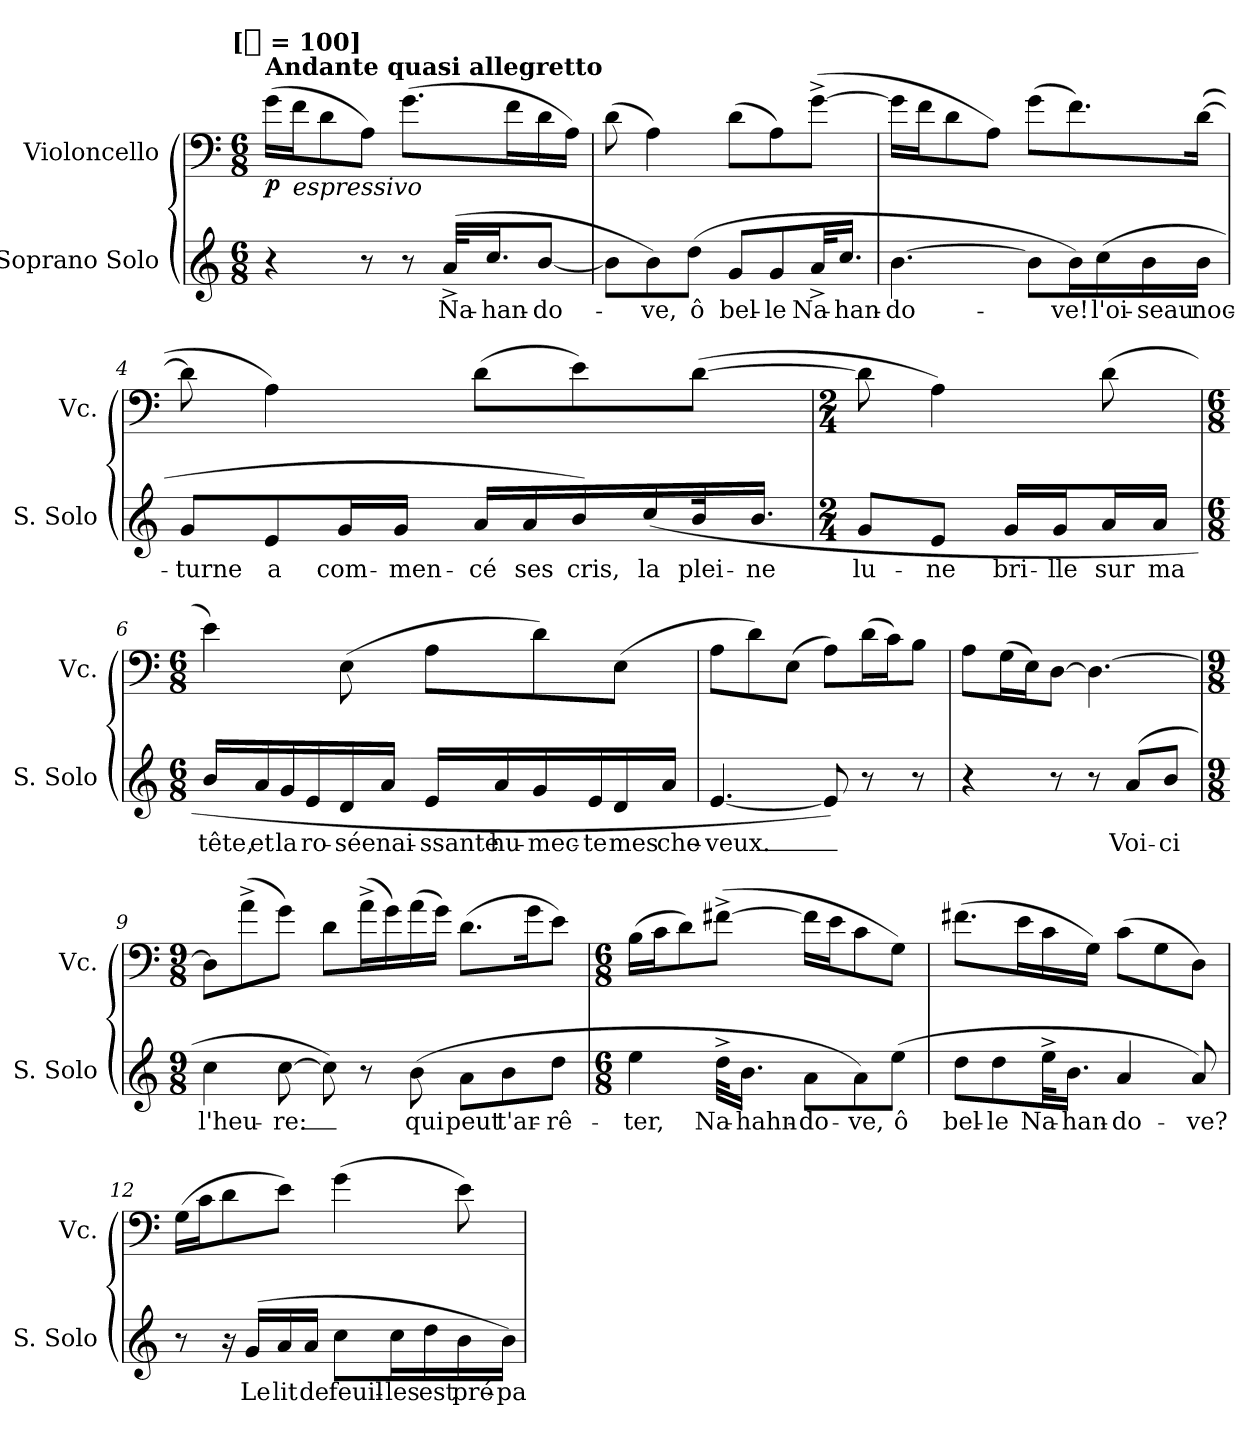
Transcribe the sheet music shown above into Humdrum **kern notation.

**kern	**text	**kern	**dynam
*part2	*part2	*part1	*part1
*staff2	*staff2	*staff1	*staff1
*I"Soprano Solo	*	*I"Violoncello	*
*I'S. Solo	*	*I'Vc.	*
*clefG2	*	*clefF4	*
*k[]	*	*k[]	*
*C:	*	*C:	*
!!LO:TX:omd:t=[[8th] = 100]
*M6/8	*	*M6/8	*
*MM50	*	*MM50	*
=1	=1	=1	=1
!	!	!LO:TX:a:B:t=Andante quasi allegretto	!
4r	.	(16gLL	p
!	!	!LO:TX:b:i:t=espressivo	!
.	.	16fJ	.
.	.	8d	.
8r	.	8AJ)	.
8r	.	(8.gL	.
(32a^/KLL	Na-	.	.
16.cc/J	-han-	.	.
.	.	16fL	.
[8b/J	-do-	16d	.
.	.	16AJJ)	.
=2	=2	=2	=2
8b\L]	.	(8d	.
8b\)	-ve,	4A)	.
(8dd\J	ô	.	.
8g/L	bel-	(8dL	.
8g/	-le	8A)	.
32a^/KL	Na-	([8g^J	.
16.cc/JJ	-han-	.	.
=3	=3	=3	=3
[4.b	-do-	16gLL]	.
.	.	16fJ	.
.	.	8d	.
.	.	8AJ)	.
8b\L]	.	(8gL	.
16b\L)	-ve!	8.f)	.
(16cc\	l'oi-	.	.
16b\	-seau	.	.
16b\JJ	noc-	([16dJk	.
=4	=4	=4	=4
8g/L	-turne	8d]	.
8e/	a	4A)	.
16g/L	com-	.	.
16g/JJ	-men-	.	.
16a/LL	-cé	(8dL	.
16a/	ses	.	.
16b/)	cris,	8e)	.
(16cc/	la	.	.
32b/K	plei-	([8dJ	.
16.b/JJ	-ne	.	.
=5	=5	=5	=5
*M2/4	*	*M2/4	*
8g/L	lu-	8d]	.
8e/J	-ne	4A)	.
16g/LL	bri-	.	.
16g/J	-lle	.	.
16a/L	sur	(8d	.
16a/JJ	ma	.	.
=6	=6	=6	=6
*M6/8	*	*M6/8	*
16b/LL	tête,	4e)	.
16a/	et	.	.
16g/	la	.	.
16e/	ro-	.	.
16d/	-sée	(8E	.
16a/JJ	nai-	.	.
16e/LL	-ssante	8AL	.
16a/	hu-	.	.
16g/	-mec-	8d)	.
16e/	-te	.	.
16d/	mes	(8EJ	.
16a/JJ	che-	.	.
=7	=7	=7	=7
[4.e	-veux._	8AL	.
.	.	8d)	.
.	.	(8EJ	.
8e])	.	8AL)	.
8r	.	(16dL	.
.	.	16cJ)	.
8r	.	8BJ	.
=8	=8	=8	=8
4r	.	8AL	.
.	.	(16GL	.
.	.	16EJ)	.
8r	.	[8DJ	.
8r	.	4.D_	.
(8a/L	Voi-	.	.
8b/J	-ci	.	.
=9	=9	=9	=9
*M9/8	*	*M9/8	*
4cc	l'heu-	8DL]	.
.	.	(8a^	.
[8cc	-re:_	8gJ)	.
8cc])	.	8dL	.
8r	.	(16a^L	.
.	.	16g)	.
(8b	qui	(16a	.
.	.	16gJJ)	.
8a\L	peut	(8.dL	.
8b\	t'ar-	.	.
.	.	16gK	.
8dd\J	-rê-	8eJ)	.
=10	=10	=10	=10
*M6/8	*	*M6/8	*
4ee	-ter,	(16BLL	.
.	.	16cJ	.
.	.	8d)	.
32dd^\KLL	Na-	([8f#X^J	.
16.b\JJ	-hahn-	.	.
8a\L	-do-	16f#LL]	.
.	.	16eJ	.
8a\)	-ve,	8c	.
(8ee\J	ô	8GJ)	.
=11	=11	=11	=11
8dd\L	bel-	(8.f#XL	.
8dd\	-le	.	.
.	.	16eL	.
32ee^\KL	Na-	16c	.
16.b\JJ	-han-	.	.
.	.	16GJJ)	.
4a	-do-	(8cL	.
.	.	8G	.
8a)	-ve?	8DJ)	.
=12	=12	=12	=12
8r	.	(16GLL	.
.	.	16cJ	.
16r	.	8d	.
(16g/LL	Le	.	.
16a/	lit	8eJ)	.
16a/JJ	de	.	.
8cc\L	feuil-	(4g	.
16cc\L	-les	.	.
16dd\	est	.	.
16b\	pré-	8e)	.
16b\JJ)	-pa-	.	.
=	=	=	=
*-	*-	*-	*-
